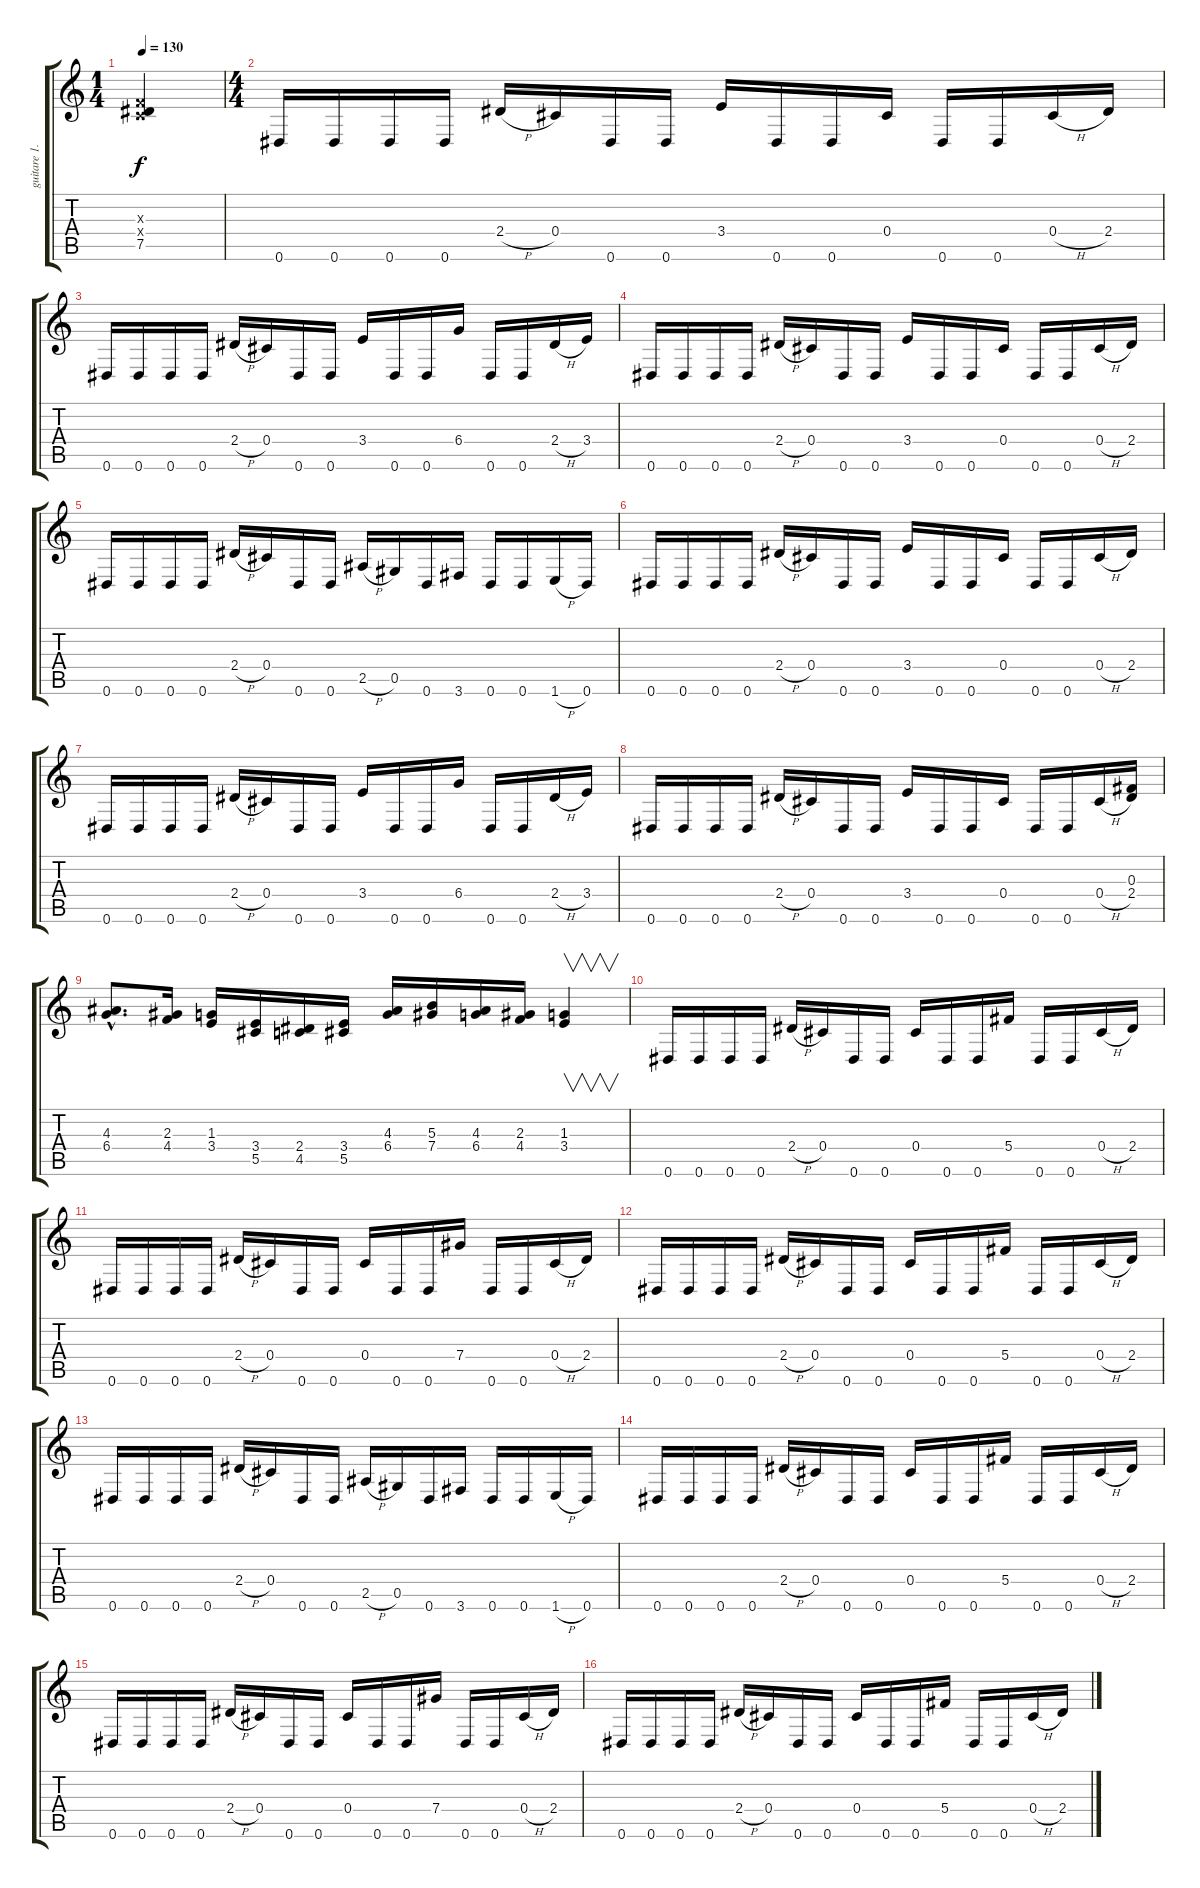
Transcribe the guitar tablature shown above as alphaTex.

\track ("guitare 1." "guitare 1.") {instrument distortionguitar}
\staff {score tabs}
\tuning (Eb4 Bb3 Gb3 Db3 Ab2 Eb2) {hide}
\ts (1 4)
\tempo 130
\clef g2
\ks c
(-1.3{x} -1.4{x} 7.5).4{dy f instrument distortionguitar} |
\ts (4 4)
0.6.16 0.6.16 0.6.16 0.6.16 2.4{h}.16 0.4.16 0.6.16 0.6.16 3.4.16 0.6.16 0.6.16 0.4.16 0.6.16 0.6.16 0.4{h}.16 2.4.16 |
0.6.16 0.6.16 0.6.16 0.6.16 2.4{h}.16 0.4.16 0.6.16 0.6.16 3.4.16 0.6.16 0.6.16 6.4.16 0.6.16 0.6.16 2.4{h}.16 3.4.16 |
0.6.16 0.6.16 0.6.16 0.6.16 2.4{h}.16 0.4.16 0.6.16 0.6.16 3.4.16 0.6.16 0.6.16 0.4.16 0.6.16 0.6.16 0.4{h}.16 2.4.16 |
0.6.16 0.6.16 0.6.16 0.6.16 2.4{h}.16 0.4.16 0.6.16 0.6.16 2.5{h}.16 0.5.16 0.6.16 3.6.16 0.6.16 0.6.16 1.6{h}.16 0.6.16 |
0.6.16 0.6.16 0.6.16 0.6.16 2.4{h}.16 0.4.16 0.6.16 0.6.16 3.4.16 0.6.16 0.6.16 0.4.16 0.6.16 0.6.16 0.4{h}.16 2.4.16 |
0.6.16 0.6.16 0.6.16 0.6.16 2.4{h}.16 0.4.16 0.6.16 0.6.16 3.4.16 0.6.16 0.6.16 6.4.16 0.6.16 0.6.16 2.4{h}.16 3.4.16 |
0.6.16 0.6.16 0.6.16 0.6.16 2.4{h}.16 0.4.16 0.6.16 0.6.16 3.4.16 0.6.16 0.6.16 0.4.16 0.6.16 0.6.16 0.4{h}.16 (0.3 2.4).16 |
(4.3{hac} 6.4{hac}).8{d} (2.3 4.4).16 (1.3 3.4).16 (3.4 5.5).16 (2.4 4.5).16 (3.4 5.5).16 (4.3 6.4).16 (5.3 7.4).16 (4.3 6.4).16 (2.3 4.4).16 (1.3 3.4).4{v} |
0.6.16 0.6.16 0.6.16 0.6.16 2.4{h}.16 0.4.16 0.6.16 0.6.16 0.4.16 0.6.16 0.6.16 5.4.16 0.6.16 0.6.16 0.4{h}.16 2.4.16 |
0.6.16 0.6.16 0.6.16 0.6.16 2.4{h}.16 0.4.16 0.6.16 0.6.16 0.4.16 0.6.16 0.6.16 7.4.16 0.6.16 0.6.16 0.4{h}.16 2.4.16 |
0.6.16 0.6.16 0.6.16 0.6.16 2.4{h}.16 0.4.16 0.6.16 0.6.16 0.4.16 0.6.16 0.6.16 5.4.16 0.6.16 0.6.16 0.4{h}.16 2.4.16 |
0.6.16 0.6.16 0.6.16 0.6.16 2.4{h}.16 0.4.16 0.6.16 0.6.16 2.5{h}.16 0.5.16 0.6.16 3.6.16 0.6.16 0.6.16 1.6{h}.16 0.6.16 |
0.6.16 0.6.16 0.6.16 0.6.16 2.4{h}.16 0.4.16 0.6.16 0.6.16 0.4.16 0.6.16 0.6.16 5.4.16 0.6.16 0.6.16 0.4{h}.16 2.4.16 |
0.6.16 0.6.16 0.6.16 0.6.16 2.4{h}.16 0.4.16 0.6.16 0.6.16 0.4.16 0.6.16 0.6.16 7.4.16 0.6.16 0.6.16 0.4{h}.16 2.4.16 |
0.6.16 0.6.16 0.6.16 0.6.16 2.4{h}.16 0.4.16 0.6.16 0.6.16 0.4.16 0.6.16 0.6.16 5.4.16 0.6.16 0.6.16 0.4{h}.16 2.4.16
